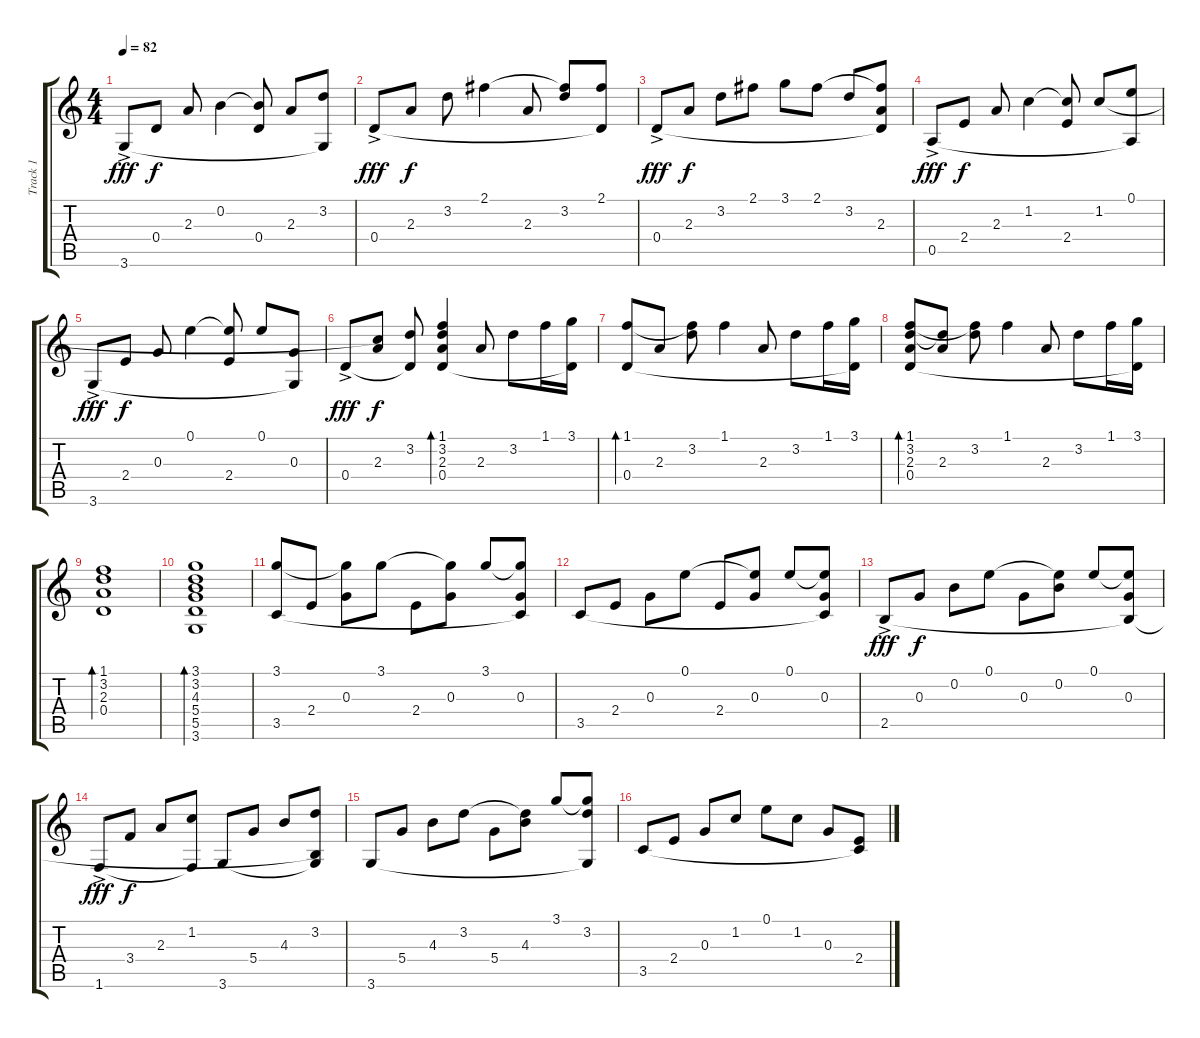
\track ("Track 1" "Track 1") {instrument acousticguitarnylon}
\staff {score tabs}
\tuning (E4 B3 G3 D3 A2 E2) {hide}
\ts (4 4)
\tempo 82
\clef g2
\ks c
3.6{ac}.8{dy fff} 0.4.8{dy f} 2.3.8 0.2.4 (0.2{t} 0.4).8 2.3.8 (3.2 3.6{t}).8 |
0.4{ac}.8{dy fff} 2.3.8{dy f} 3.2.8 2.1.4 2.3.8 (2.1{t} 3.2).8 (2.1 0.4{t}).8 |
0.4{ac}.8{dy fff} 2.3.8{dy f} 3.2.8 2.1.8 3.1.8 2.1.8 3.2.8 (2.1{t} 2.3 0.4{t}).8 |
0.5{ac}.8{txt " " dy fff} 2.4.8{dy f} 2.3.8 1.2.4 (1.2{t} 2.4).8 1.2.8 (0.1 0.5{t}).8 |
3.6{ac}.8{dy fff} 2.4.8{dy f} 0.3.8 0.1.4 (0.1{t} 2.4).8 0.1.8 (0.3 3.6{t}).8 |
0.4{ac}.8{dy fff} (1.2{t} 2.3).8{dy f} (3.2 0.4{t}).8 (1.1 3.2 2.3 0.4).4{bd 240} 2.3.8 3.2.8 1.1.16 (3.1 0.4{t}).16 |
(1.1 0.4).8{bd 240} 2.3.8 (1.1{t} 3.2).8 1.1.4 2.3.8 3.2.8 1.1.16 (3.1 0.4{t}).16 |
(1.1 3.2 2.3 0.4).8{bd 240} (3.2{t} 2.3).8 (1.1{t} 3.2).8 1.1.4 2.3.8 3.2.8 1.1.16 (3.1 0.4{t}).16 |
(1.1 3.2 2.3 0.4).1{bd 240} |
(3.1 3.2 4.3 5.4 5.5 3.6).1{bd 240} |
(3.1 3.5).8 2.4.8 (3.1{t} 0.3).8 3.1.8 2.4.8 (3.1{t} 0.3).8 3.1.8 (3.1{t} 0.3 3.5{t}).8 |
3.5.8{txt " "} 2.4.8 0.3.8 0.1.8 2.4.8 (0.1{t} 0.3).8 0.1.8 (0.1{t} 0.3 3.5{t}).8 |
2.5{ac}.8{dy fff} 0.3.8{dy f} 0.2.8 0.1.8 0.3.8 (0.1{t} 0.2).8 0.1.8{txt " "} (0.1{t} 0.3 2.5{t}).8 |
1.6{ac}.8{dy fff} 3.4.8{dy f} 2.3.8{txt " "} (1.2 1.6{t}).8 3.6.8 5.4.8 4.3.8 (3.2 2.5{t} 3.6{t}).8 |
3.6.8 5.4.8 4.3.8 3.2.8 5.4.8 (3.2{t} 4.3).8 3.1.8{txt " "} (3.1{t} 3.2 3.6{t}).8 |
3.5.8 2.4.8 0.3.8 1.2.8 0.1.8 1.2.8 0.3.8 (2.4 3.5{t}).8
